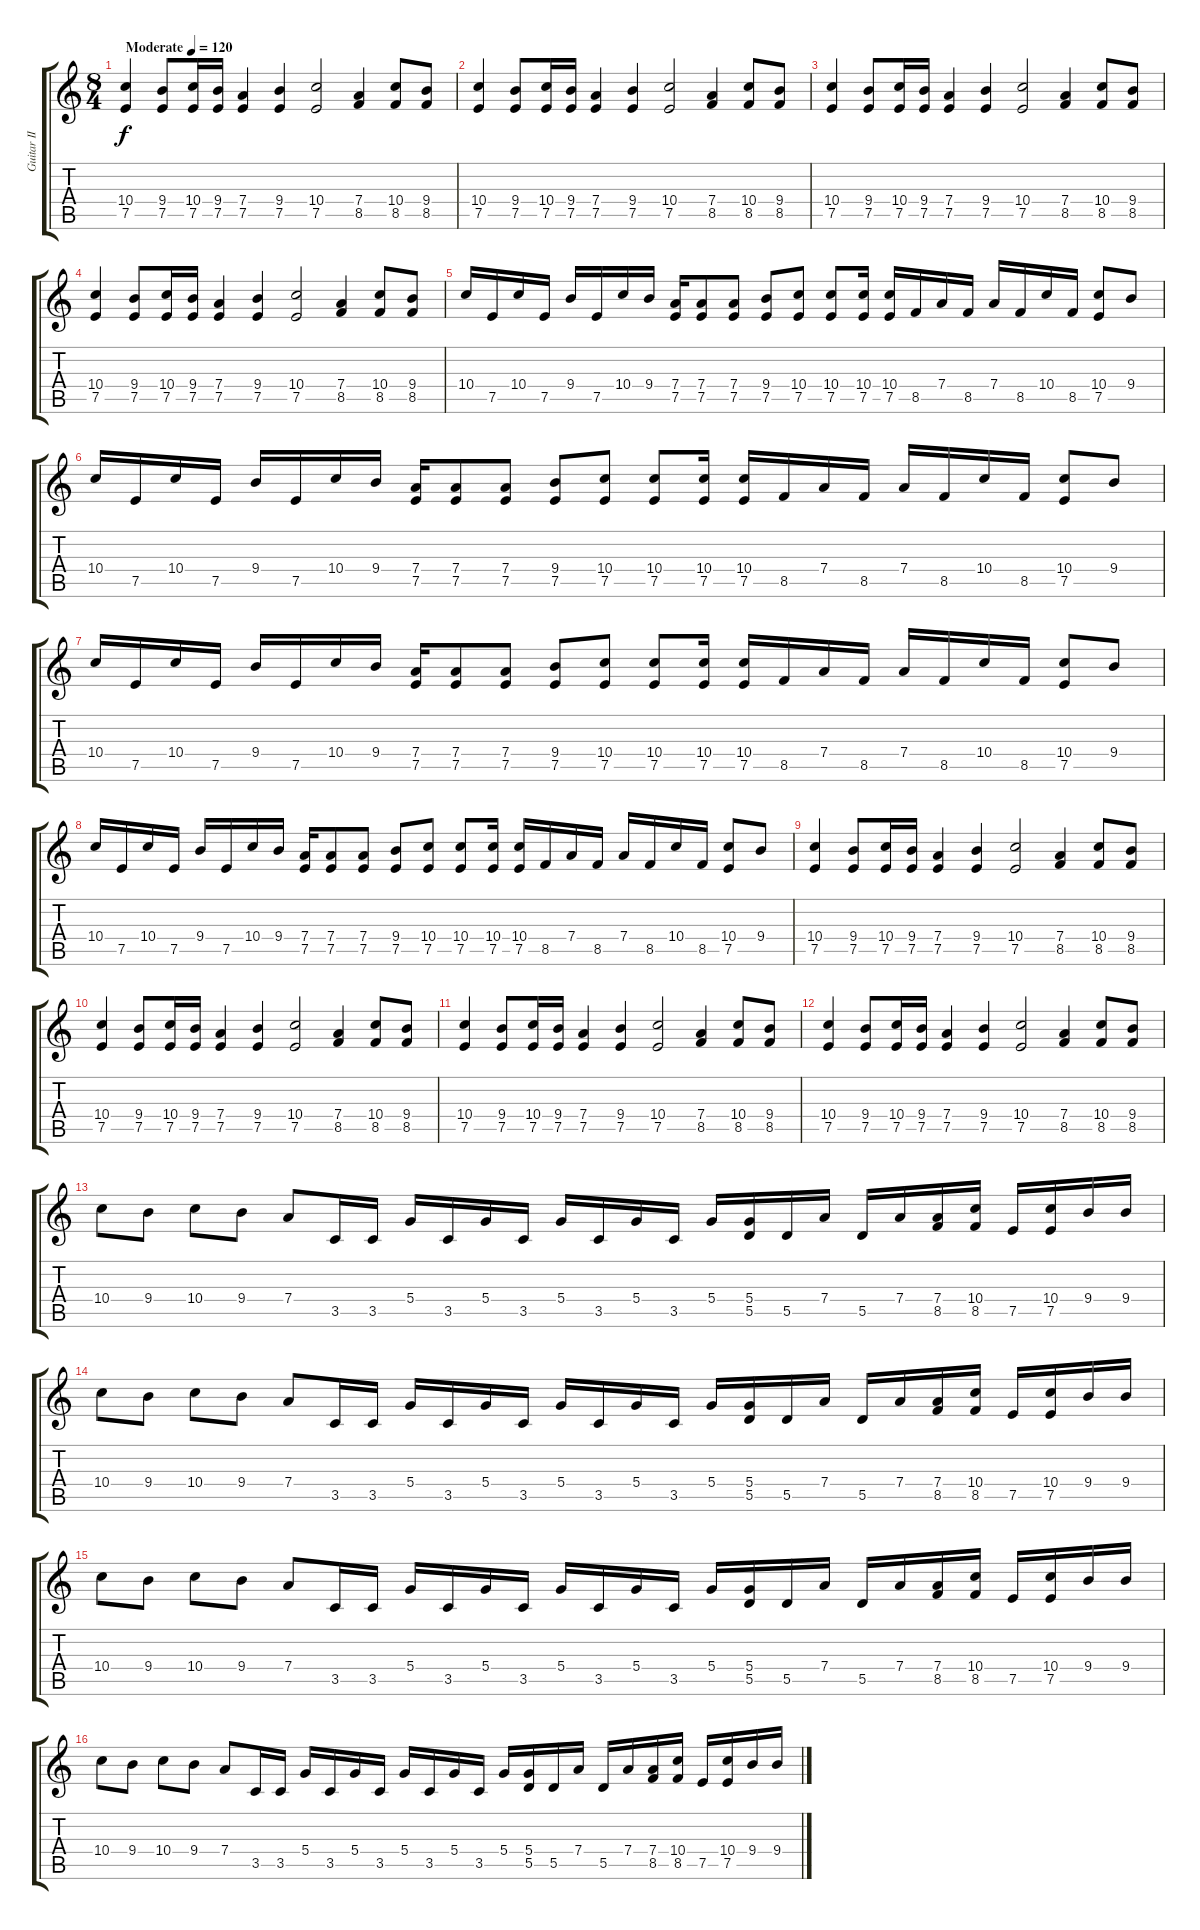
\track ("Guitar II" "Guitar II") {instrument distortionguitar}
\staff {score tabs}
\tuning (E4 B3 G3 D3 A2 E2) {hide}
\ts (8 4)
\tempo (120 "Moderate")
\clef g2
\ks c
(10.4 7.5).4{dy f instrument distortionguitar} (9.4 7.5).8 (10.4 7.5).16 (9.4 7.5).16 (7.4 7.5).4 (9.4 7.5).4 (10.4 7.5).2 (7.4 8.5).4 (10.4 8.5).8 (9.4 8.5).8 |
(10.4 7.5).4 (9.4 7.5).8 (10.4 7.5).16 (9.4 7.5).16 (7.4 7.5).4 (9.4 7.5).4 (10.4 7.5).2 (7.4 8.5).4 (10.4 8.5).8 (9.4 8.5).8 |
(10.4 7.5).4 (9.4 7.5).8 (10.4 7.5).16 (9.4 7.5).16 (7.4 7.5).4 (9.4 7.5).4 (10.4 7.5).2 (7.4 8.5).4 (10.4 8.5).8 (9.4 8.5).8 |
(10.4 7.5).4 (9.4 7.5).8 (10.4 7.5).16 (9.4 7.5).16 (7.4 7.5).4 (9.4 7.5).4 (10.4 7.5).2 (7.4 8.5).4 (10.4 8.5).8 (9.4 8.5).8 |
10.4.16 7.5.16 10.4.16 7.5.16 9.4.16 7.5.16 10.4.16 9.4.16 (7.4 7.5).16 (7.4 7.5).8 (7.4 7.5).8 (9.4 7.5).8 (10.4 7.5).8 (10.4 7.5).8 (10.4 7.5).16 (10.4 7.5).16 8.5.16 7.4.16 8.5.16 7.4.16 8.5.16 10.4.16 8.5.16 (10.4 7.5).8 9.4.8 |
10.4.16 7.5.16 10.4.16 7.5.16 9.4.16 7.5.16 10.4.16 9.4.16 (7.4 7.5).16 (7.4 7.5).8 (7.4 7.5).8 (9.4 7.5).8 (10.4 7.5).8 (10.4 7.5).8 (10.4 7.5).16 (10.4 7.5).16 8.5.16 7.4.16 8.5.16 7.4.16 8.5.16 10.4.16 8.5.16 (10.4 7.5).8 9.4.8 |
10.4.16 7.5.16 10.4.16 7.5.16 9.4.16 7.5.16 10.4.16 9.4.16 (7.4 7.5).16 (7.4 7.5).8 (7.4 7.5).8 (9.4 7.5).8 (10.4 7.5).8 (10.4 7.5).8 (10.4 7.5).16 (10.4 7.5).16 8.5.16 7.4.16 8.5.16 7.4.16 8.5.16 10.4.16 8.5.16 (10.4 7.5).8 9.4.8 |
10.4.16 7.5.16 10.4.16 7.5.16 9.4.16 7.5.16 10.4.16 9.4.16 (7.4 7.5).16 (7.4 7.5).8 (7.4 7.5).8 (9.4 7.5).8 (10.4 7.5).8 (10.4 7.5).8 (10.4 7.5).16 (10.4 7.5).16 8.5.16 7.4.16 8.5.16 7.4.16 8.5.16 10.4.16 8.5.16 (10.4 7.5).8 9.4.8 |
(10.4 7.5).4 (9.4 7.5).8 (10.4 7.5).16 (9.4 7.5).16 (7.4 7.5).4 (9.4 7.5).4 (10.4 7.5).2 (7.4 8.5).4 (10.4 8.5).8 (9.4 8.5).8 |
(10.4 7.5).4 (9.4 7.5).8 (10.4 7.5).16 (9.4 7.5).16 (7.4 7.5).4 (9.4 7.5).4 (10.4 7.5).2 (7.4 8.5).4 (10.4 8.5).8 (9.4 8.5).8 |
(10.4 7.5).4 (9.4 7.5).8 (10.4 7.5).16 (9.4 7.5).16 (7.4 7.5).4 (9.4 7.5).4 (10.4 7.5).2 (7.4 8.5).4 (10.4 8.5).8 (9.4 8.5).8 |
(10.4 7.5).4 (9.4 7.5).8 (10.4 7.5).16 (9.4 7.5).16 (7.4 7.5).4 (9.4 7.5).4 (10.4 7.5).2 (7.4 8.5).4 (10.4 8.5).8 (9.4 8.5).8 |
10.4.8 9.4.8 10.4.8 9.4.8 7.4.8 3.5.16 3.5.16 5.4.16 3.5.16 5.4.16 3.5.16 5.4.16 3.5.16 5.4.16 3.5.16 5.4.16 (5.4 5.5).16 5.5.16 7.4.16 5.5.16 7.4.16 (7.4 8.5).16 (10.4 8.5).16 7.5.16 (10.4 7.5).16 9.4.16 9.4.16 |
10.4.8 9.4.8 10.4.8 9.4.8 7.4.8 3.5.16 3.5.16 5.4.16 3.5.16 5.4.16 3.5.16 5.4.16 3.5.16 5.4.16 3.5.16 5.4.16 (5.4 5.5).16 5.5.16 7.4.16 5.5.16 7.4.16 (7.4 8.5).16 (10.4 8.5).16 7.5.16 (10.4 7.5).16 9.4.16 9.4.16 |
10.4.8 9.4.8 10.4.8 9.4.8 7.4.8 3.5.16 3.5.16 5.4.16 3.5.16 5.4.16 3.5.16 5.4.16 3.5.16 5.4.16 3.5.16 5.4.16 (5.4 5.5).16 5.5.16 7.4.16 5.5.16 7.4.16 (7.4 8.5).16 (10.4 8.5).16 7.5.16 (10.4 7.5).16 9.4.16 9.4.16 |
10.4.8 9.4.8 10.4.8 9.4.8 7.4.8 3.5.16 3.5.16 5.4.16 3.5.16 5.4.16 3.5.16 5.4.16 3.5.16 5.4.16 3.5.16 5.4.16 (5.4 5.5).16 5.5.16 7.4.16 5.5.16 7.4.16 (7.4 8.5).16 (10.4 8.5).16 7.5.16 (10.4 7.5).16 9.4.16 9.4.16
